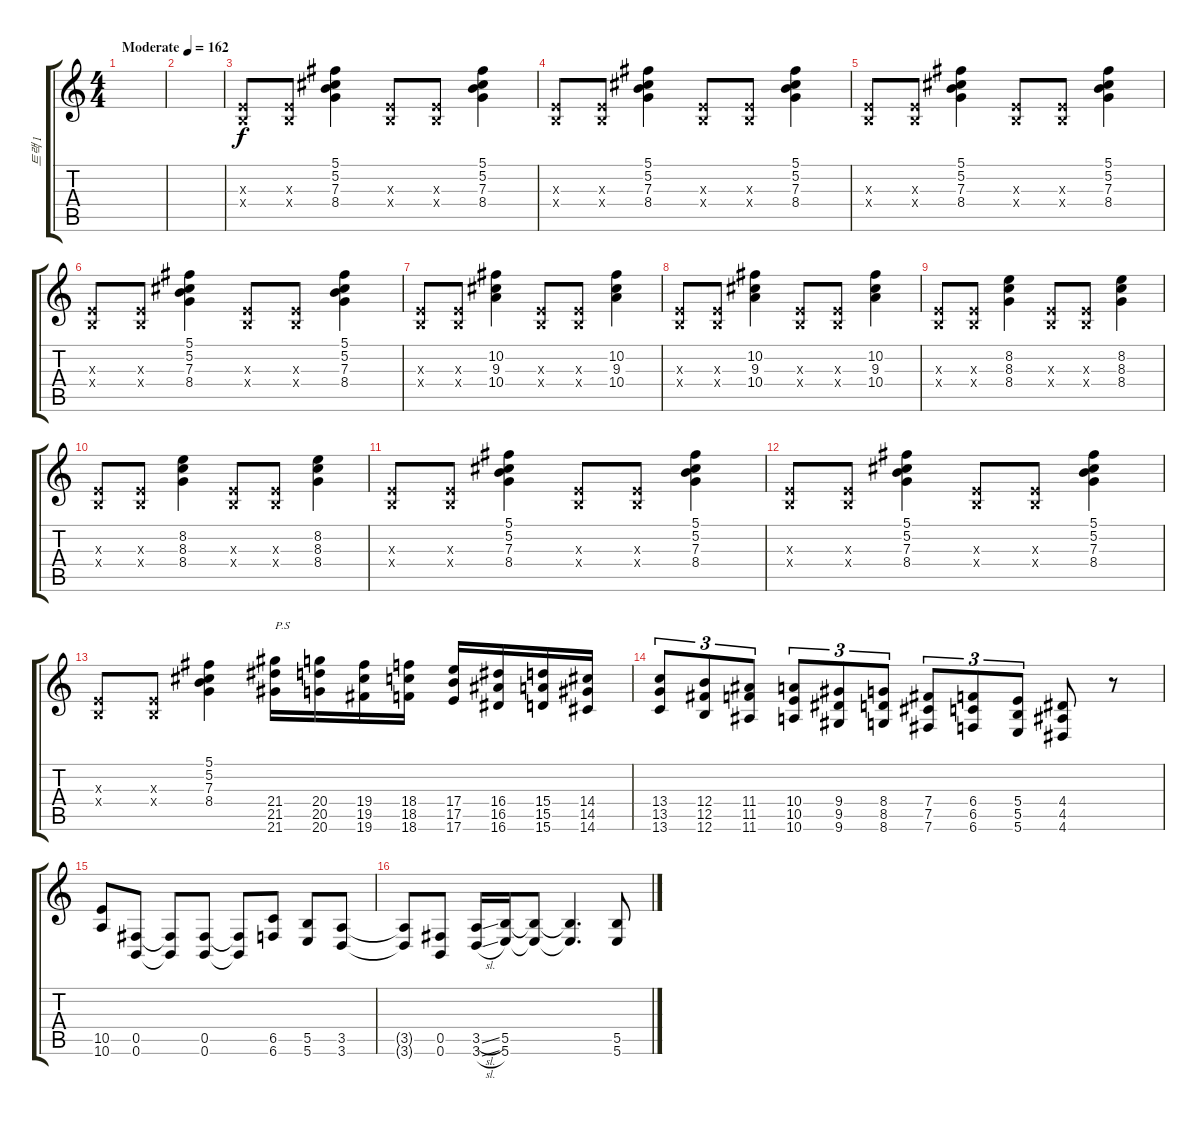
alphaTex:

\track ("트랙 1" "트랙 1") {instrument distortionguitar}
\staff {score tabs}
\tuning (Db4 Ab3 E3 B2 Gb2 B1) {hide}
\ts (4 4)
\tempo (162 "Moderate")
\clef g2
\ks c
|
|
(0.3{x} 0.4{x}).8{volume 6 balance 1 instrument distortionguitar} (0.3{x} 0.4{x}).8 (5.1 5.2 7.3 8.4).4 (0.3{x} 0.4{x}).8 (0.3{x} 0.4{x}).8 (5.1 5.2 7.3 8.4).4 |
(0.3{x} 0.4{x}).8 (0.3{x} 0.4{x}).8 (5.1 5.2 7.3 8.4).4 (0.3{x} 0.4{x}).8 (0.3{x} 0.4{x}).8 (5.1 5.2 7.3 8.4).4 |
(0.3{x} 0.4{x}).8 (0.3{x} 0.4{x}).8 (5.1 5.2 7.3 8.4).4 (0.3{x} 0.4{x}).8 (0.3{x} 0.4{x}).8 (5.1 5.2 7.3 8.4).4 |
(0.3{x} 0.4{x}).8 (0.3{x} 0.4{x}).8 (5.1 5.2 7.3 8.4).4 (0.3{x} 0.4{x}).8 (0.3{x} 0.4{x}).8 (5.1 5.2 7.3 8.4).4 |
(0.3{x} 0.4{x}).8 (0.3{x} 0.4{x}).8 (10.2 9.3 10.4).4 (0.3{x} 0.4{x}).8 (0.3{x} 0.4{x}).8 (10.2 9.3 10.4).4 |
(0.3{x} 0.4{x}).8 (0.3{x} 0.4{x}).8 (10.2 9.3 10.4).4 (0.3{x} 0.4{x}).8 (0.3{x} 0.4{x}).8 (10.2 9.3 10.4).4 |
(0.3{x} 0.4{x}).8 (0.3{x} 0.4{x}).8 (8.2 8.3 8.4).4 (0.3{x} 0.4{x}).8 (0.3{x} 0.4{x}).8 (8.2 8.3 8.4).4 |
(0.3{x} 0.4{x}).8 (0.3{x} 0.4{x}).8 (8.2 8.3 8.4).4 (0.3{x} 0.4{x}).8 (0.3{x} 0.4{x}).8 (8.2 8.3 8.4).4 |
(0.3{x} 0.4{x}).8 (0.3{x} 0.4{x}).8 (5.1 5.2 7.3 8.4).4 (0.3{x} 0.4{x}).8 (0.3{x} 0.4{x}).8 (5.1 5.2 7.3 8.4).4 |
(0.3{x} 0.4{x}).8 (0.3{x} 0.4{x}).8 (5.1 5.2 7.3 8.4).4 (0.3{x} 0.4{x}).8 (0.3{x} 0.4{x}).8 (5.1 5.2 7.3 8.4).4 |
(0.3{x} 0.4{x}).8 (0.3{x} 0.4{x}).8 (5.1 5.2 7.3 8.4).4 (21.4 21.5 21.6).16{txt "P.S" volume 13 balance 13 instrument guitarfretnoise} (20.4 20.5 20.6).16 (19.4 19.5 19.6).16 (18.4 18.5 18.6).16 (17.4 17.5 17.6).16 (16.4 16.5 16.6).16 (15.4 15.5 15.6).16 (14.4 14.5 14.6).16 |
(13.4 13.5 13.6).8{tu (3 2)} (12.4 12.5 12.6).8{tu (3 2)} (11.4 11.5 11.6).8{tu (3 2)} (10.4 10.5 10.6).8{tu (3 2)} (9.4 9.5 9.6).8{tu (3 2)} (8.4 8.5 8.6).8{tu (3 2)} (7.4 7.5 7.6).8{tu (3 2)} (6.4 6.5 6.6).8{tu (3 2)} (5.4 5.5 5.6).8{tu (3 2)} (4.4 4.5 4.6).8 r.8 |
(10.5 10.6).8{volume 12 balance 13 instrument distortionguitar} (0.5 0.6).8 (0.5{t} 0.6{t}).8 (0.5 0.6).8 (0.5{t} 0.6{t}).8 (6.5 6.6).8 (5.5 5.6).8 (3.5 3.6).8 |
(3.5{t} 3.6{t}).8 (0.5 0.6).8 (3.5{sl} 3.6{sl}).16 (5.5 5.6).16 (5.5{t} 5.6{t}).8 (5.5{t} 5.6{t}).4{d} (5.5 5.6).8
